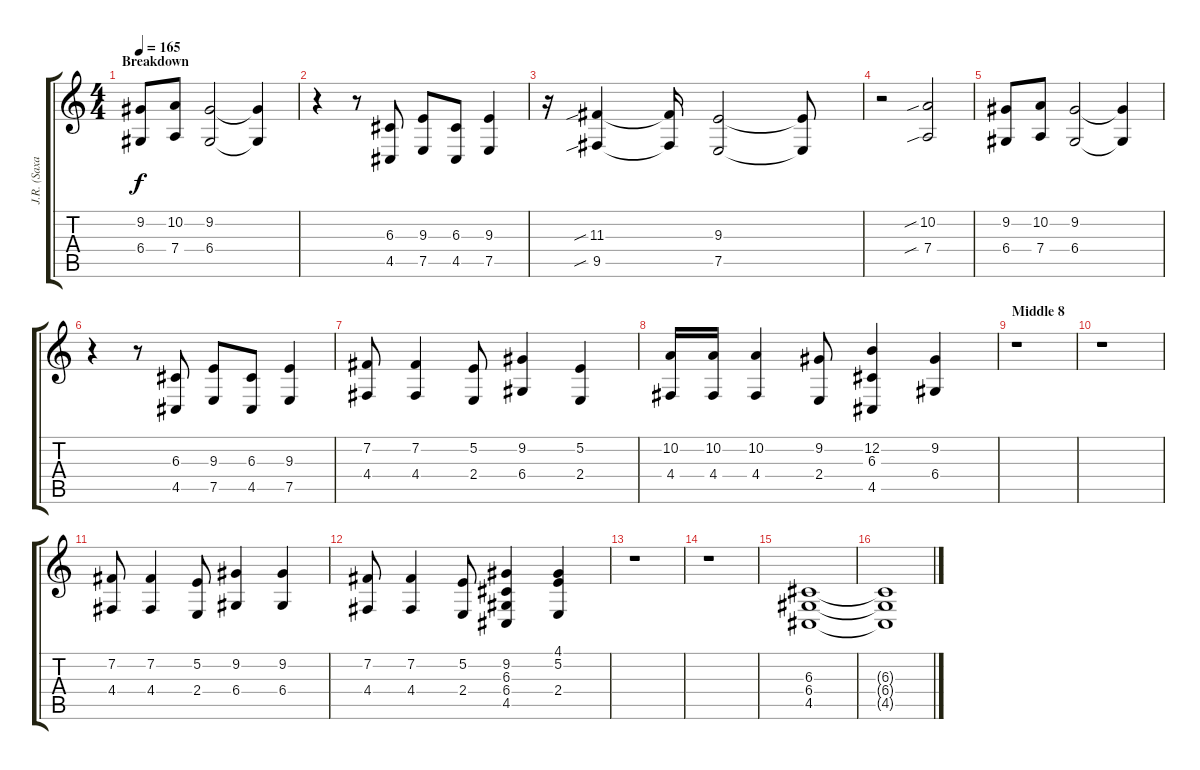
\track ("J.R. (Saxaphone)" "J.R. (Saxa") {instrument trumpet}
\staff {score tabs}
\tuning (E4 B3 G3 D3 A2 E2) {hide}
\ts (4 4)
\section ("" "Breakdown")
\tempo 165
\clef g2
\ks c
(9.2 6.4).8{dy f} (10.2 7.4).8 (9.2 6.4).2 (9.2{t} 6.4{t}).4 |
r.4 r.8 (6.3 4.5).8 (9.3 7.5).8 (6.3 4.5).8 (9.3 7.5).4 |
r.16 (11.3{sib} 9.5{sib}).4 (11.3{t} 9.5{t}).16 (9.3 7.5).2 (9.3{t} 7.5{t}).8 |
r.2 (10.2{sib} 7.4{sib}).2 |
(9.2 6.4).8 (10.2 7.4).8 (9.2 6.4).2 (9.2{t} 6.4{t}).4 |
r.4 r.8 (6.3 4.5).8 (9.3 7.5).8 (6.3 4.5).8 (9.3 7.5).4 |
(7.2 4.4).8 (7.2 4.4).4 (5.2 2.4).8 (9.2 6.4).4 (5.2 2.4).4 |
(10.2 4.4).16 (10.2 4.4).16 (10.2 4.4).4 (9.2 2.4).8 (12.2 6.3 4.5).4 (9.2 6.4).4 |
\section ("" "Middle 8")
r.1 |
r.1 |
(7.2 4.4).8 (7.2 4.4).4 (5.2 2.4).8 (9.2 6.4).4 (9.2 6.4).4 |
(7.2 4.4).8 (7.2 4.4).4 (5.2 2.4).8 (9.2 6.3 6.4 4.5).4 (4.1 5.2 2.4).4 |
r.1 |
r.1 |
(6.3 6.4 4.5).1 |
(6.3{t} 6.4{t} 4.5{t}).1
